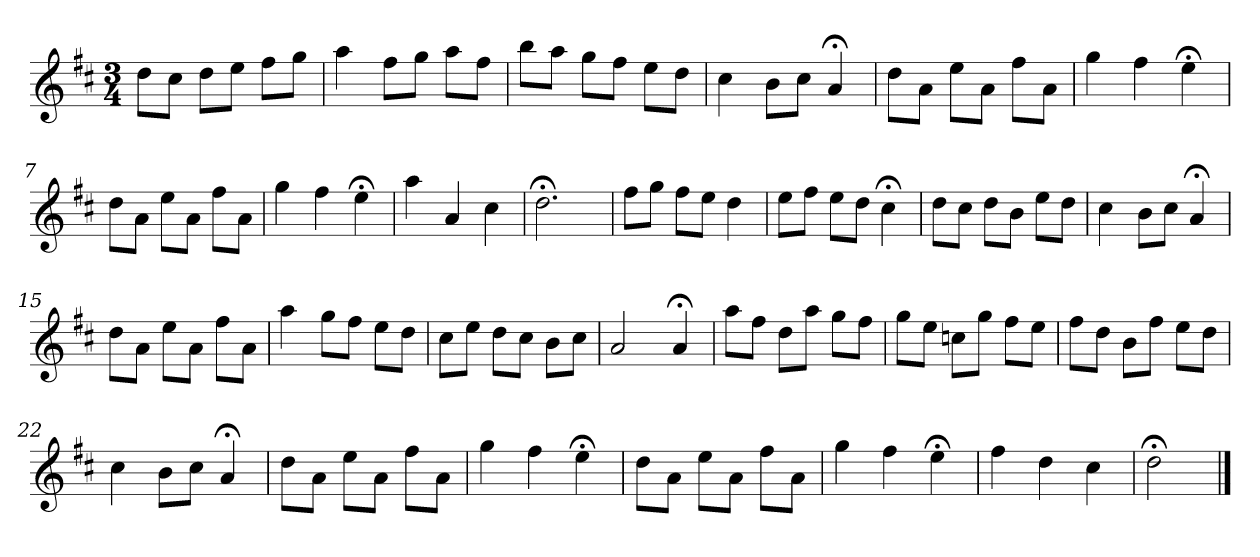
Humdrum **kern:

**kern
*part1
*staff1
*k[f#c#]
*D:
*M3/4
*MM120
=1
8ddL
8cc#J
8ddL
8eeJ
8ff#L
8ggJ
=2
4aa
8ff#L
8ggJ
8aaL
8ff#J
=3
8bbL
8aaJ
8ggL
8ff#J
8eeL
8ddJ
=4
4cc#
8bL
8cc#J
4a;<
=5
8ddL
8aJ
8eeL
8aJ
8ff#L
8aJ
=6
4gg
4ff#
4ee;<
=7
8ddL
8aJ
8eeL
8aJ
8ff#L
8aJ
=8
4gg
4ff#
4ee;<
=9
4aa
4a
4cc#
=10
2.dd;<
=11
8ff#L
8ggJ
8ff#L
8eeJ
4dd
=12
8eeL
8ff#J
8eeL
8ddJ
4cc#;<
=13
8ddL
8cc#J
8ddL
8bJ
8eeL
8ddJ
=14
4cc#
8bL
8cc#J
4a;<
=15
8ddL
8aJ
8eeL
8aJ
8ff#L
8aJ
=16
4aa
8ggL
8ff#J
8eeL
8ddJ
=17
8cc#L
8eeJ
8ddL
8cc#J
8bL
8cc#J
=18
2a
4a;<
=19
8aaL
8ff#J
8ddL
8aaJ
8ggL
8ff#J
=20
8ggL
8eeJ
8ccnL
8ggJ
8ff#L
8eeJ
=21
8ff#L
8ddJ
8bL
8ff#J
8eeL
8ddJ
=22
4cc#
8bL
8cc#J
4a;<
=23
8ddL
8aJ
8eeL
8aJ
8ff#L
8aJ
=24
4gg
4ff#
4ee;<
=25
8ddL
8aJ
8eeL
8aJ
8ff#L
8aJ
=26
4gg
4ff#
4ee;<
=27
4ff#
4dd
4cc#
=28
2dd;<
==
*-
